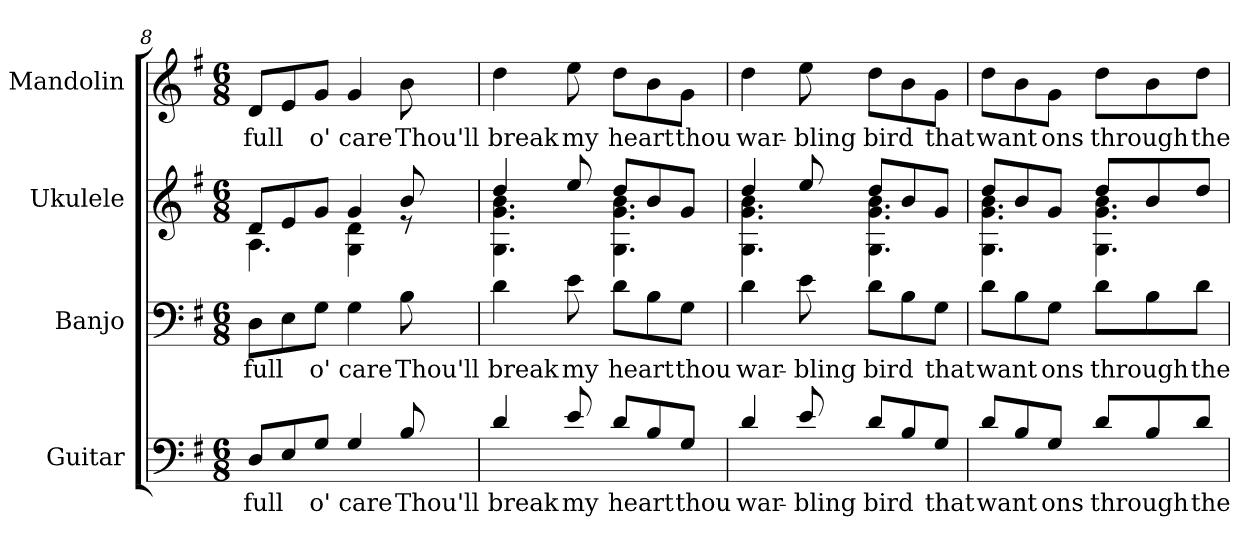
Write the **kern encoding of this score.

**kern	**text	**kern	**text	**kern	**kern	**text
*part4	*part4	*part3	*part3	*part2	*part1	*part1
*staff4	*staff4	*staff3	*staff3	*staff2	*staff1	*staff1
*I"Guitar	*	*I"Banjo	*	*I"Ukulele	*I"Mandolin	*
*I'G	*	*I'B	*	*I'U	*I'M	*
*	*	*	*	*	*clefG2	*
*k[f#]	*	*k[f#]	*	*k[f#]	*k[f#]	*
*G:	*	*G:	*	*G:	*G:	*
*M6/8	*	*M6/8	*	*M6/8	*M6/8	*
=8	=8	=8	=8	=8	=8	=8
!	!LO:LY:b:color=#000000	!	!	!	!	!
!	!	!	!LO:LY:b:color=#000000	!	!	!
*	*	*	*	*^	*	*
!	!	!	!	!	!	!	!LO:LY:b:color=#000000
8Di/L	full	8Di\L	full	8di/L	4.Ai\	8di/L	full
8Ei/	.	8Ei\	.	8ei/	.	8ei/	.
!	!LO:LY:b:color=#000000	!	!	!	!	!	!
!	!	!	!LO:LY:b:color=#000000	!	!	!	!
!	!	!	!	!	!	!	!LO:LY:b:color=#000000
8Gi/J	o'	8Gi\J	o'	8gi/J	.	8gi/J	o'
!	!LO:LY:b:color=#000000	!	!	!	!	!	!
!	!	!	!LO:LY:b:color=#000000	!	!	!	!
!	!	!	!	!	!	!	!LO:LY:b:color=#000000
4Gi/	care	4Gi\	care	4gi/	4Gi\ 4di	4gi/	care
!	!LO:LY:b:color=#000000	!	!	!	!	!	!
!	!	!	!LO:LY:b:color=#000000	!	!	!	!
!	!	!	!	!	!	!	!LO:LY:b:color=#000000
8Bi/	Thou'll	8Bi\	Thou'll	8bi/	8r	8bi\	Thou'll
=9	=9	=9	=9	=9	=9	=9	=9
!	!LO:LY:b:color=#000000	!	!	!	!	!	!
!	!	!	!LO:LY:b:color=#000000	!	!	!	!
!	!	!	!	!	!	!	!LO:LY:b:color=#000000
4di/	break	4di\	break	4ddi/	4.Gi\ 4.gi 4.bi	4ddi\	break
!	!LO:LY:b:color=#000000	!	!	!	!	!	!
!	!	!	!LO:LY:b:color=#000000	!	!	!	!
!	!	!	!	!	!	!	!LO:LY:b:color=#000000
8ei/	my	8ei\	my	8eei/	.	8eei\	my
!	!LO:LY:b:color=#000000	!	!	!	!	!	!
!	!	!	!LO:LY:b:color=#000000	!	!	!	!
!	!	!	!	!	!	!	!LO:LY:b:color=#000000
8di/L	heart	8di\L	heart	8ddi/L	4.Gi\ 4.gi 4.bi	8ddi\L	heart
8Bi/	.	8Bi\	.	8bi/	.	8bi\	.
!	!LO:LY:b:color=#000000	!	!	!	!	!	!
!	!	!	!LO:LY:b:color=#000000	!	!	!	!
!	!	!	!	!	!	!	!LO:LY:b:color=#000000
8Gi/J	thou	8Gi\J	thou	8gi/J	.	8gi\J	thou
!!LO:PB:g=z
=10	=10	=10	=10	=10	=10	=10	=10
!	!LO:LY:b:color=#000000	!	!	!	!	!	!
!	!	!	!LO:LY:b:color=#000000	!	!	!	!
!	!	!	!	!	!	!	!LO:LY:b:color=#000000
4di/	war-	4di\	war-	4ddi/	4.Gi\ 4.gi 4.bi	4ddi\	war-
!	!LO:LY:b:color=#000000	!	!	!	!	!	!
!	!	!	!LO:LY:b:color=#000000	!	!	!	!
!	!	!	!	!	!	!	!LO:LY:b:color=#000000
8ei/	-bling	8ei\	-bling	8eei/	.	8eei\	-bling
!	!LO:LY:b:color=#000000	!	!	!	!	!	!
!	!	!	!LO:LY:b:color=#000000	!	!	!	!
!	!	!	!	!	!	!	!LO:LY:b:color=#000000
8di/L	bird	8di\L	bird	8ddi/L	4.Gi\ 4.gi 4.bi	8ddi\L	bird
8Bi/	.	8Bi\	.	8bi/	.	8bi\	.
!	!LO:LY:b:color=#000000	!	!	!	!	!	!
!	!	!	!LO:LY:b:color=#000000	!	!	!	!
!	!	!	!	!	!	!	!LO:LY:b:color=#000000
8Gi/J	that	8Gi\J	that	8gi/J	.	8gi\J	that
=11	=11	=11	=11	=11	=11	=11	=11
!	!LO:LY:b:color=#000000	!	!	!	!	!	!
!	!	!	!LO:LY:b:color=#000000	!	!	!	!
!	!	!	!	!	!	!	!LO:LY:b:color=#000000
8di/L	want	8di\L	want	8ddi/L	4.Gi\ 4.gi 4.bi	8ddi\L	want
8Bi/	.	8Bi\	.	8bi/	.	8bi\	.
!	!LO:LY:b:color=#000000	!	!	!	!	!	!
!	!	!	!LO:LY:b:color=#000000	!	!	!	!
!	!	!	!	!	!	!	!LO:LY:b:color=#000000
8Gi/J	ons	8Gi\J	ons	8gi/J	.	8gi\J	ons
!	!LO:LY:b:color=#000000	!	!	!	!	!	!
!	!	!	!LO:LY:b:color=#000000	!	!	!	!
!	!	!	!	!	!	!	!LO:LY:b:color=#000000
8di/L	through	8di\L	through	8ddi/L	4.Gi\ 4.gi 4.bi	8ddi\L	through
8Bi/	.	8Bi\	.	8bi/	.	8bi\	.
!	!LO:LY:b:color=#000000	!	!	!	!	!	!
!	!	!	!LO:LY:b:color=#000000	!	!	!	!
!	!	!	!	!	!	!	!LO:LY:b:color=#000000
8di/J	the	8di\J	the	8ddi/J	.	8ddi\J	the
*	*	*	*	*v	*v	*	*
=	=	=	=	=	=	=
*-	*-	*-	*-	*-	*-	*-
